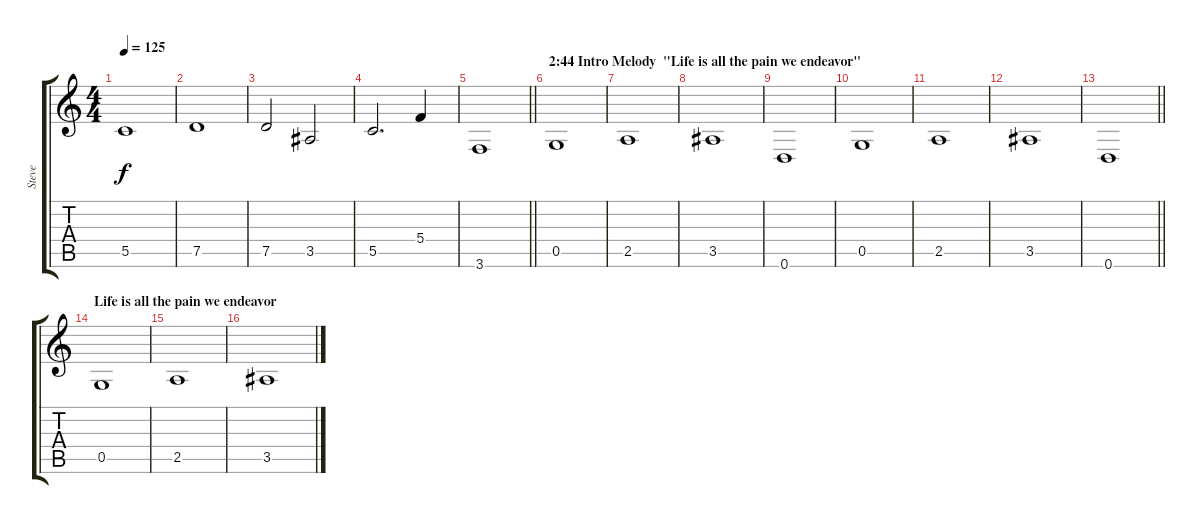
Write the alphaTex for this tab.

\track ("Steve" "Steve") {instrument electricbassfinger}
\staff {score tabs}
\tuning (D4 A3 F3 C3 G2 D2) {hide}
\ts (4 4)
\tempo 125
\clef g2
\ks c
5.5.1{dy f} |
7.5.1 |
7.5.2 3.5.2 |
5.5.2{d} 5.4.4 |
\barLineRight lightlight
3.6.1 |
\section ("" "2:44 Intro Melody  \"Life is all the pain we endeavor\"")
0.5.1 |
2.5.1 |
3.5.1 |
0.6.1 |
0.5.1 |
2.5.1 |
3.5.1 |
\barLineRight lightlight
0.6.1 |
\section ("" "Life is all the pain we endeavor")
0.5.1 |
2.5.1 |
3.5.1
